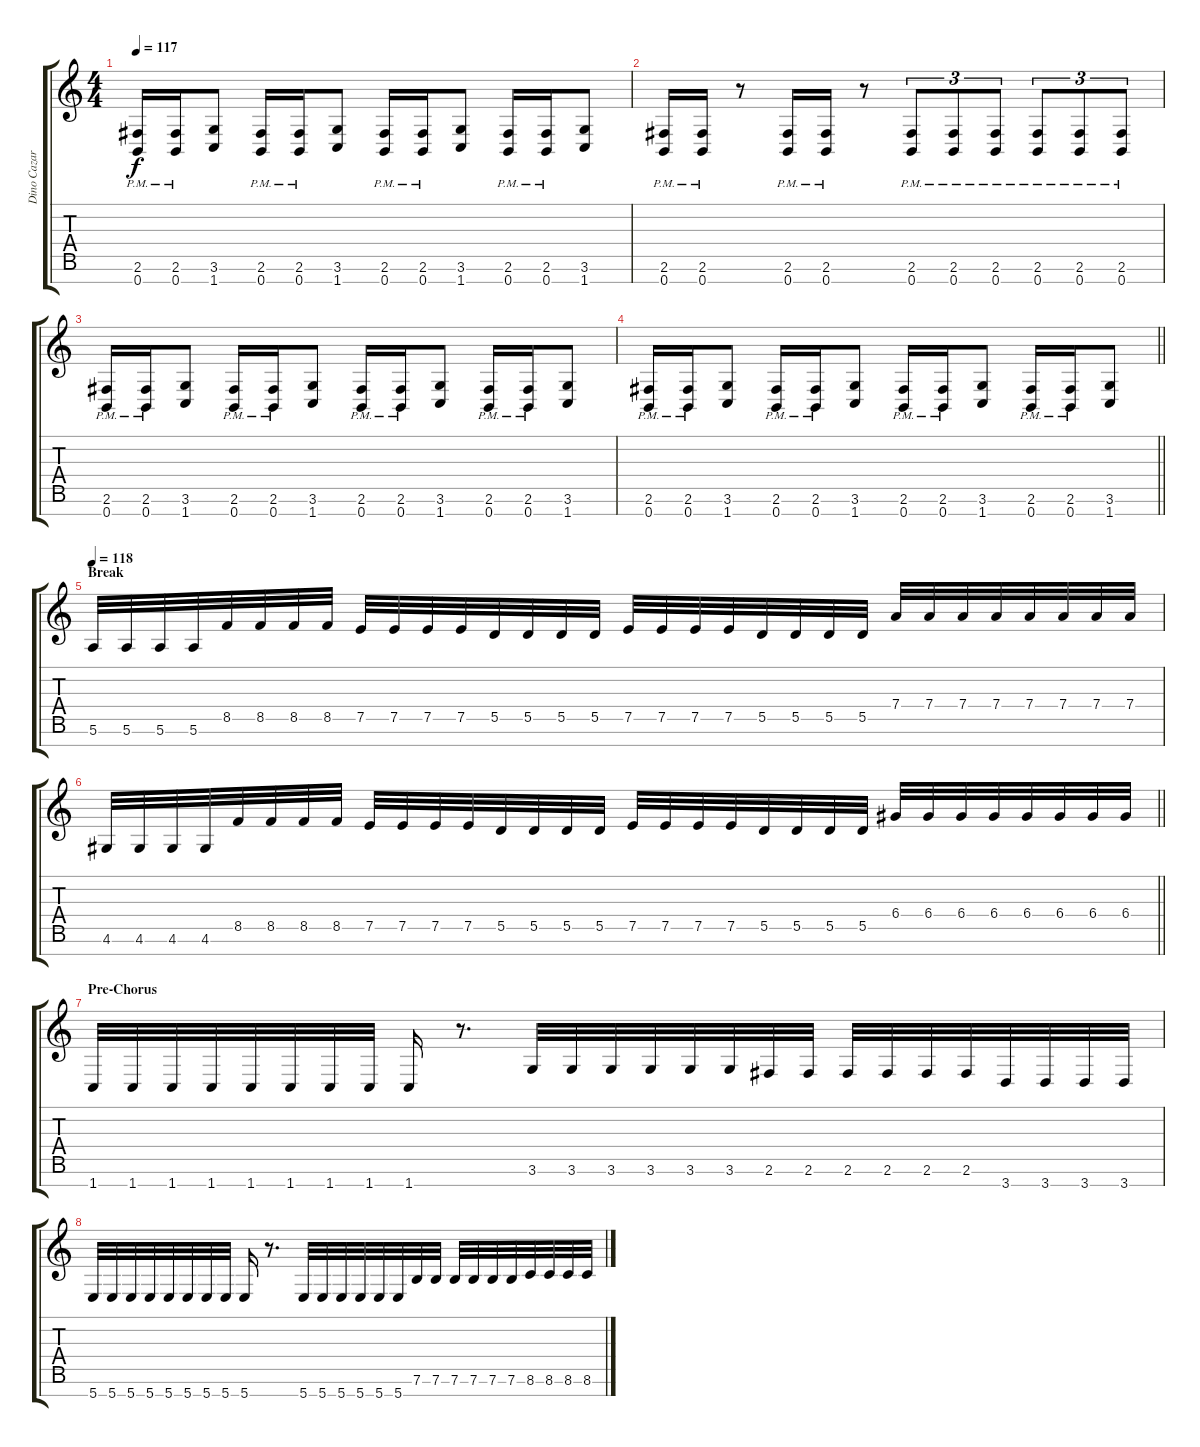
\track ("Dino Cazares" "Dino Cazar") {instrument overdrivenguitar}
\staff {score tabs}
\tuning (E4 B3 G3 D3 A2 E2 B1) {hide}
\ts (4 4)
\tempo 117
\clef g2
\ks c
(2.6{pm} 0.7{pm}).16{dy f} (2.6{pm} 0.7{pm}).16 (3.6 1.7).8 (2.6{pm} 0.7{pm}).16 (2.6{pm} 0.7{pm}).16 (3.6 1.7).8 (2.6{pm} 0.7{pm}).16 (2.6{pm} 0.7{pm}).16 (3.6 1.7).8 (2.6{pm} 0.7{pm}).16 (2.6{pm} 0.7{pm}).16 (3.6 1.7).8 |
(2.6{pm} 0.7{pm}).16 (2.6{pm} 0.7{pm}).16 r.8 (2.6{pm} 0.7{pm}).16 (2.6{pm} 0.7{pm}).16 r.8 (2.6{pm} 0.7{pm}).8{tu (3 2)} (2.6{pm} 0.7{pm}).8{tu (3 2)} (2.6{pm} 0.7{pm}).8{tu (3 2)} (2.6{pm} 0.7{pm}).8{tu (3 2)} (2.6{pm} 0.7{pm}).8{tu (3 2)} (2.6{pm} 0.7{pm}).8{tu (3 2)} |
(2.6{pm} 0.7{pm}).16 (2.6{pm} 0.7{pm}).16 (3.6 1.7).8 (2.6{pm} 0.7{pm}).16 (2.6{pm} 0.7{pm}).16 (3.6 1.7).8 (2.6{pm} 0.7{pm}).16 (2.6{pm} 0.7{pm}).16 (3.6 1.7).8 (2.6{pm} 0.7{pm}).16 (2.6{pm} 0.7{pm}).16 (3.6 1.7).8 |
\barLineRight lightlight
(2.6{pm} 0.7{pm}).16 (2.6{pm} 0.7{pm}).16 (3.6 1.7).8 (2.6{pm} 0.7{pm}).16 (2.6{pm} 0.7{pm}).16 (3.6 1.7).8 (2.6{pm} 0.7{pm}).16 (2.6{pm} 0.7{pm}).16 (3.6 1.7).8 (2.6{pm} 0.7{pm}).16 (2.6{pm} 0.7{pm}).16 (3.6 1.7).8 |
\section ("" "Break")
\tempo 118
5.6.32 5.6.32 5.6.32 5.6.32 8.5.32 8.5.32 8.5.32 8.5.32 7.5.32 7.5.32 7.5.32 7.5.32 5.5.32 5.5.32 5.5.32 5.5.32 7.5.32 7.5.32 7.5.32 7.5.32 5.5.32 5.5.32 5.5.32 5.5.32 7.4.32 7.4.32 7.4.32 7.4.32 7.4.32 7.4.32 7.4.32 7.4.32 |
\barLineRight lightlight
4.6.32 4.6.32 4.6.32 4.6.32 8.5.32 8.5.32 8.5.32 8.5.32 7.5.32 7.5.32 7.5.32 7.5.32 5.5.32 5.5.32 5.5.32 5.5.32 7.5.32 7.5.32 7.5.32 7.5.32 5.5.32 5.5.32 5.5.32 5.5.32 6.4.32 6.4.32 6.4.32 6.4.32 6.4.32 6.4.32 6.4.32 6.4.32 |
\section ("" "Pre-Chorus")
1.7.32 1.7.32 1.7.32 1.7.32 1.7.32 1.7.32 1.7.32 1.7.32 1.7.16 r.8{d} 3.6.32 3.6.32 3.6.32 3.6.32 3.6.32 3.6.32 2.6.32 2.6.32 2.6.32 2.6.32 2.6.32 2.6.32 3.7.32 3.7.32 3.7.32 3.7.32 |
5.7.32 5.7.32 5.7.32 5.7.32 5.7.32 5.7.32 5.7.32 5.7.32 5.7.16 r.8{d} 5.7.32 5.7.32 5.7.32 5.7.32 5.7.32 5.7.32 7.6.32 7.6.32 7.6.32 7.6.32 7.6.32 7.6.32 8.6.32 8.6.32 8.6.32 8.6.32
